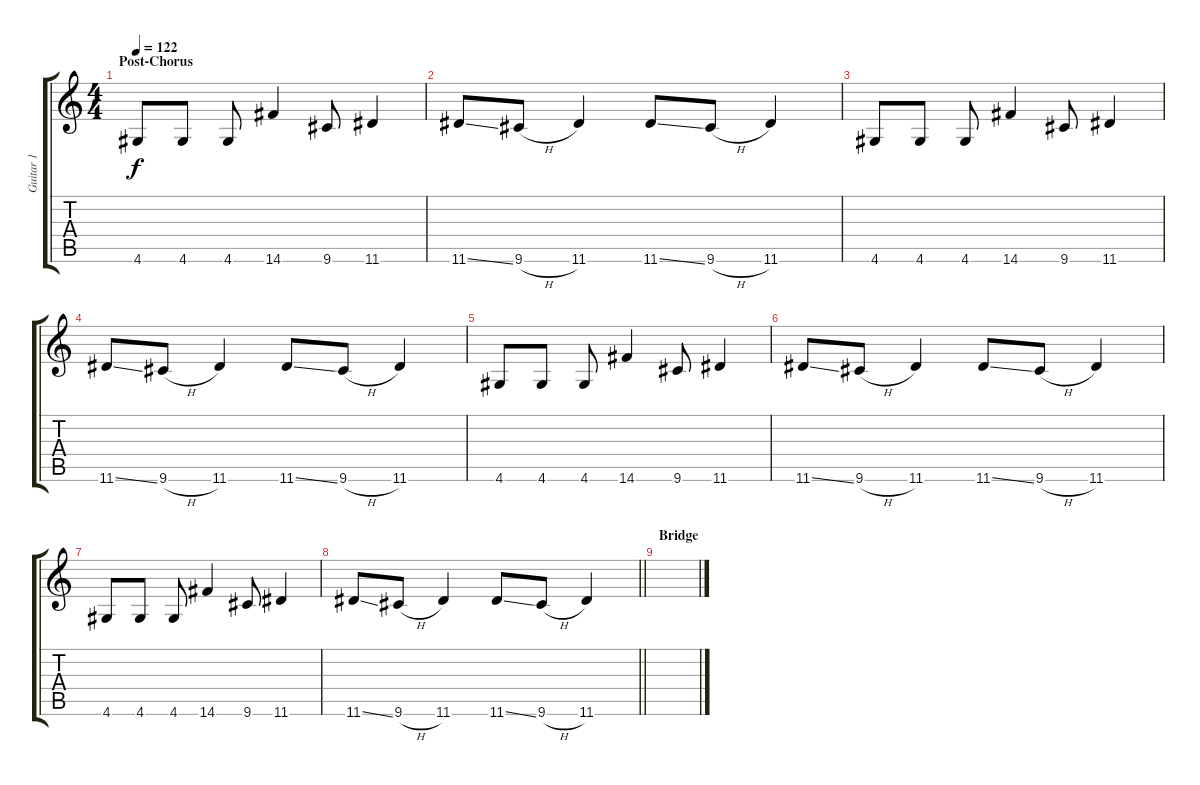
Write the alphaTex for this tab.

\track ("Guitar 1" "Guitar 1") {instrument overdrivenguitar}
\staff {score tabs}
\tuning (E4 B3 G3 D3 A2 E2) {hide}
\ts (4 4)
\section ("" "Post-Chorus")
\tempo 122
\clef g2
\ks c
4.6.8{dy f} 4.6.8 4.6.8 14.6.4 9.6.8 11.6.4 |
11.6{ss}.8 9.6{h}.8 11.6.4 11.6{ss}.8 9.6{h}.8 11.6.4 |
4.6.8 4.6.8 4.6.8 14.6.4 9.6.8 11.6.4 |
11.6{ss}.8 9.6{h}.8 11.6.4 11.6{ss}.8 9.6{h}.8 11.6.4 |
4.6.8 4.6.8 4.6.8 14.6.4 9.6.8 11.6.4 |
11.6{ss}.8 9.6{h}.8 11.6.4 11.6{ss}.8 9.6{h}.8 11.6.4 |
4.6.8 4.6.8 4.6.8 14.6.4 9.6.8 11.6.4 |
\barLineRight lightlight
11.6{ss}.8 9.6{h}.8 11.6.4 11.6{ss}.8 9.6{h}.8 11.6.4 |
\section ("" "Bridge")
